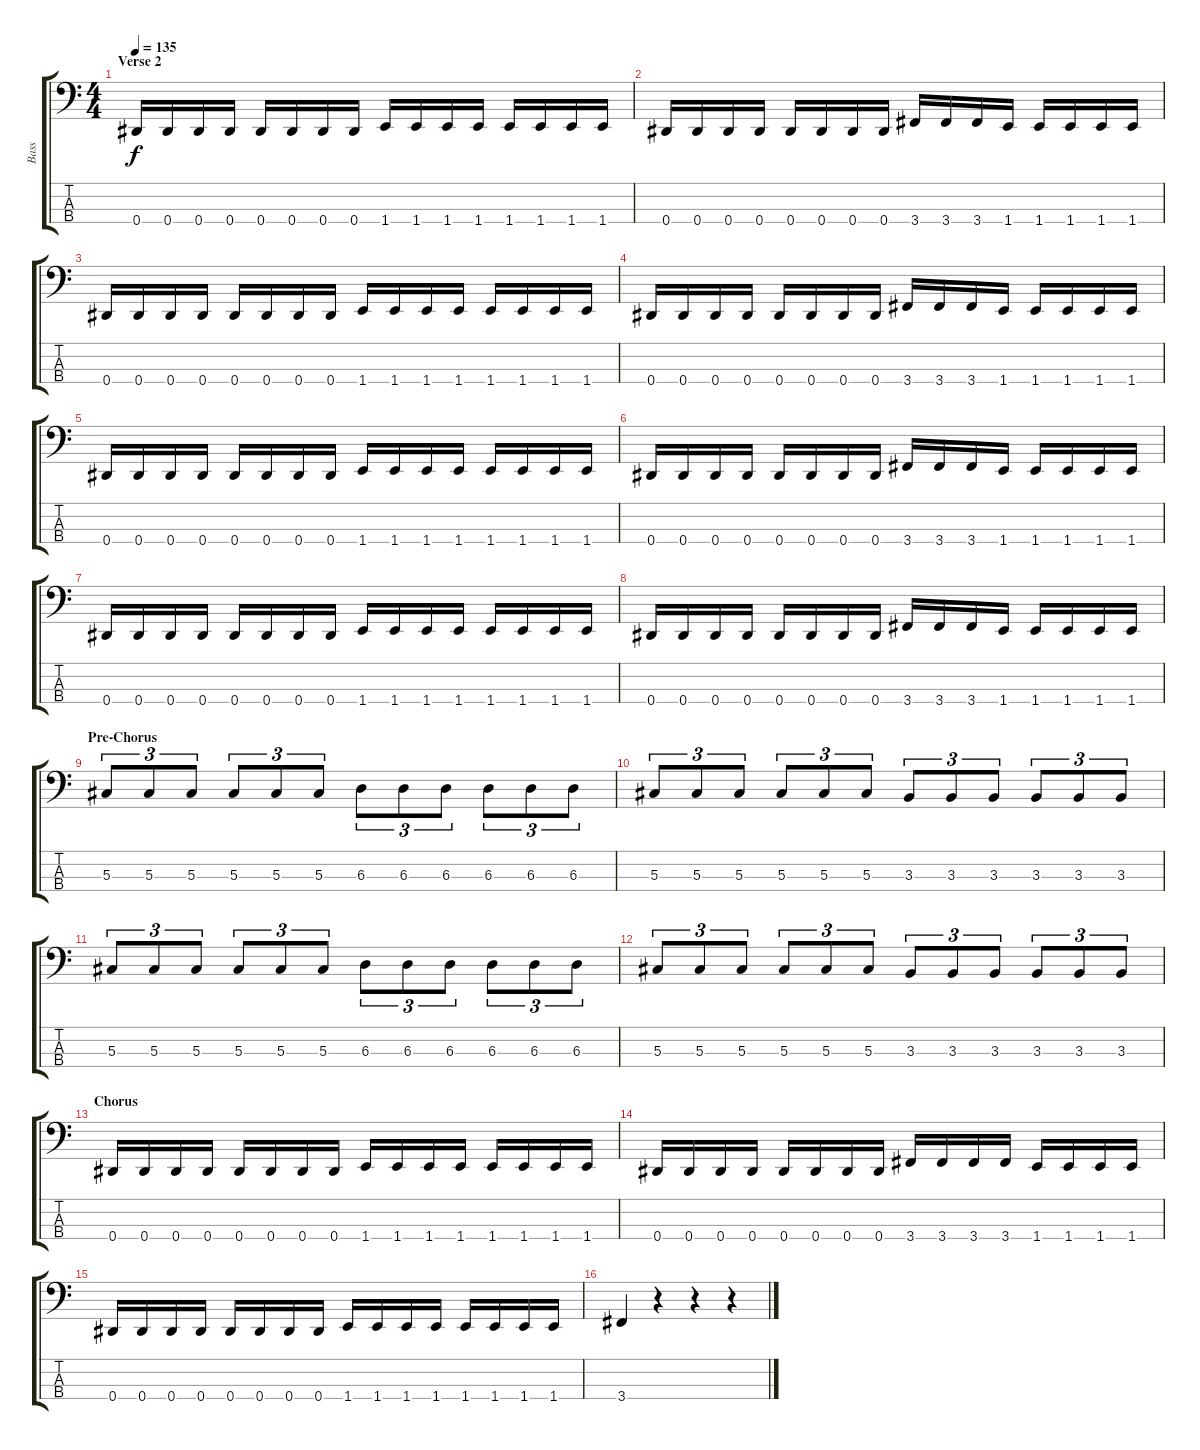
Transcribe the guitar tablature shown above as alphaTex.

\track ("Bass" "Bass") {instrument electricbassfinger}
\staff {score tabs}
\tuning (Gb2 Db2 Ab1 Eb1) {hide}
\ts (4 4)
\section ("" "Verse 2")
\tempo 135
\clef f4
\ks c
0.4.16{dy f} 0.4.16 0.4.16 0.4.16 0.4.16 0.4.16 0.4.16 0.4.16 1.4.16 1.4.16 1.4.16 1.4.16 1.4.16 1.4.16 1.4.16 1.4.16 |
0.4.16 0.4.16 0.4.16 0.4.16 0.4.16 0.4.16 0.4.16 0.4.16 3.4.16 3.4.16 3.4.16 1.4.16 1.4.16 1.4.16 1.4.16 1.4.16 |
0.4.16 0.4.16 0.4.16 0.4.16 0.4.16 0.4.16 0.4.16 0.4.16 1.4.16 1.4.16 1.4.16 1.4.16 1.4.16 1.4.16 1.4.16 1.4.16 |
0.4.16 0.4.16 0.4.16 0.4.16 0.4.16 0.4.16 0.4.16 0.4.16 3.4.16 3.4.16 3.4.16 1.4.16 1.4.16 1.4.16 1.4.16 1.4.16 |
0.4.16 0.4.16 0.4.16 0.4.16 0.4.16 0.4.16 0.4.16 0.4.16 1.4.16 1.4.16 1.4.16 1.4.16 1.4.16 1.4.16 1.4.16 1.4.16 |
0.4.16 0.4.16 0.4.16 0.4.16 0.4.16 0.4.16 0.4.16 0.4.16 3.4.16 3.4.16 3.4.16 1.4.16 1.4.16 1.4.16 1.4.16 1.4.16 |
0.4.16 0.4.16 0.4.16 0.4.16 0.4.16 0.4.16 0.4.16 0.4.16 1.4.16 1.4.16 1.4.16 1.4.16 1.4.16 1.4.16 1.4.16 1.4.16 |
0.4.16 0.4.16 0.4.16 0.4.16 0.4.16 0.4.16 0.4.16 0.4.16 3.4.16 3.4.16 3.4.16 1.4.16 1.4.16 1.4.16 1.4.16 1.4.16 |
\section ("" "Pre-Chorus")
5.3.8{tu (3 2)} 5.3.8{tu (3 2)} 5.3.8{tu (3 2)} 5.3.8{tu (3 2)} 5.3.8{tu (3 2)} 5.3.8{tu (3 2)} 6.3.8{tu (3 2)} 6.3.8{tu (3 2)} 6.3.8{tu (3 2)} 6.3.8{tu (3 2)} 6.3.8{tu (3 2)} 6.3.8{tu (3 2)} |
5.3.8{tu (3 2)} 5.3.8{tu (3 2)} 5.3.8{tu (3 2)} 5.3.8{tu (3 2)} 5.3.8{tu (3 2)} 5.3.8{tu (3 2)} 3.3.8{tu (3 2)} 3.3.8{tu (3 2)} 3.3.8{tu (3 2)} 3.3.8{tu (3 2)} 3.3.8{tu (3 2)} 3.3.8{tu (3 2)} |
5.3.8{tu (3 2)} 5.3.8{tu (3 2)} 5.3.8{tu (3 2)} 5.3.8{tu (3 2)} 5.3.8{tu (3 2)} 5.3.8{tu (3 2)} 6.3.8{tu (3 2)} 6.3.8{tu (3 2)} 6.3.8{tu (3 2)} 6.3.8{tu (3 2)} 6.3.8{tu (3 2)} 6.3.8{tu (3 2)} |
5.3.8{tu (3 2)} 5.3.8{tu (3 2)} 5.3.8{tu (3 2)} 5.3.8{tu (3 2)} 5.3.8{tu (3 2)} 5.3.8{tu (3 2)} 3.3.8{tu (3 2)} 3.3.8{tu (3 2)} 3.3.8{tu (3 2)} 3.3.8{tu (3 2)} 3.3.8{tu (3 2)} 3.3.8{tu (3 2)} |
\section ("" "Chorus")
0.4.16 0.4.16 0.4.16 0.4.16 0.4.16 0.4.16 0.4.16 0.4.16 1.4.16 1.4.16 1.4.16 1.4.16 1.4.16 1.4.16 1.4.16 1.4.16 |
0.4.16 0.4.16 0.4.16 0.4.16 0.4.16 0.4.16 0.4.16 0.4.16 3.4.16 3.4.16 3.4.16 3.4.16 1.4.16 1.4.16 1.4.16 1.4.16 |
0.4.16 0.4.16 0.4.16 0.4.16 0.4.16 0.4.16 0.4.16 0.4.16 1.4.16 1.4.16 1.4.16 1.4.16 1.4.16 1.4.16 1.4.16 1.4.16 |
3.4.4 r.4 r.4 r.4
